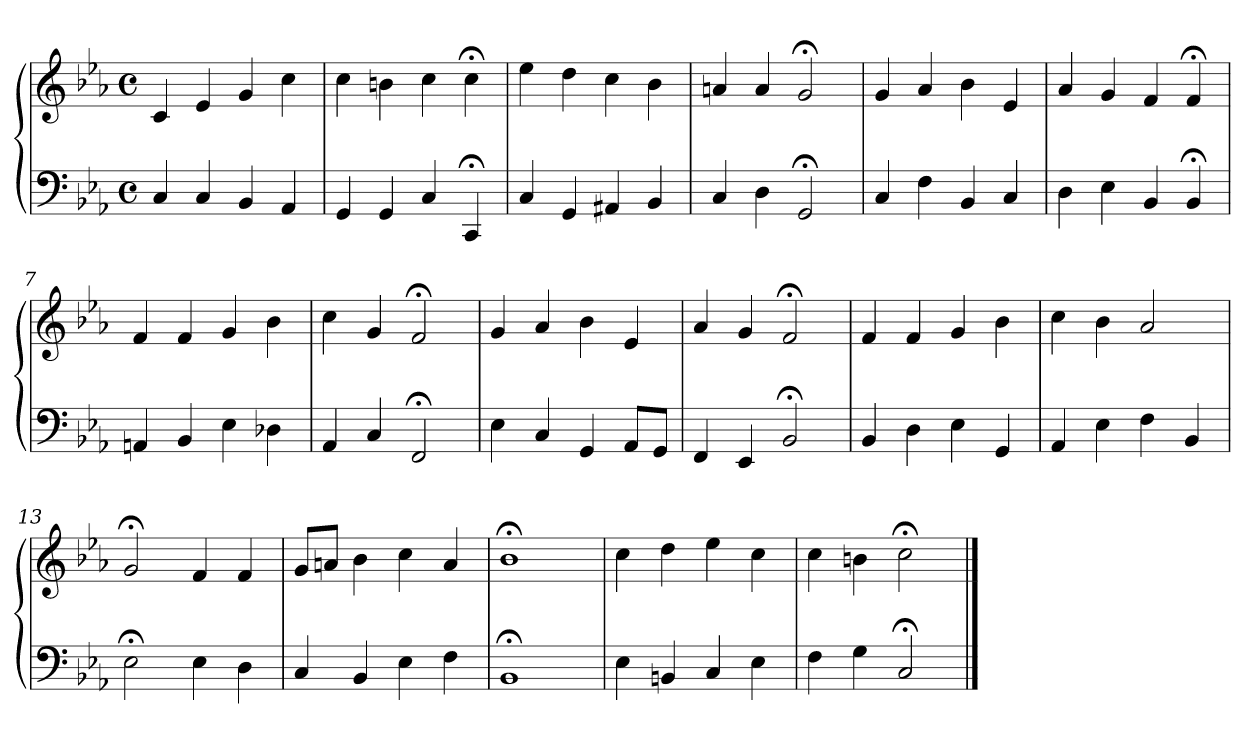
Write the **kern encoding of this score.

**kern	**kern
*part1	*part1
*staff2	*staff1
*clefF4	*clefG2
*k[b-e-a-]	*k[b-e-a-]
*M4/4	*M4/4
*met(c)	*met(c)
=1	=1
4C	4c
4C	4e-
4BB-	4g
4AA-	4cc
=2	=2
4GG	4cc
4GG	4bn
4C	4cc
4CC;<	4cc;<
=3	=3
4C	4ee-
4GG	4dd
4AA#X	4cc
4BB-	4b-
=4	=4
4C	4an
4D	4a
2GG;<	2g;<
=5	=5
4C	4g
4F	4a-
4BB-	4b-
4C	4e-
=6	=6
4D	4a-
4E-	4g
4BB-	4f
4BB-;<	4f;<
=7	=7
4AAn	4f
4BB-	4f
4E-	4g
4D-X	4b-
!!LO:LB:g=z
=8	=8
4AA-	4cc
4C	4g
2FF;<	2f;<
=9	=9
4E-	4g
4C	4a-
4GG	4b-
8AA-L	4e-
8GGJ	.
=10	=10
4FF	4a-
4EE-	4g
2BB-;<	2f;<
=11	=11
4BB-	4f
4D	4f
4E-	4g
4GG	4b-
=12	=12
4AA-	4cc
4E-	4b-
4F	2a-
4BB-	.
=13	=13
2E-;<	2g;<
4E-	4f
4D	4f
=14	=14
4C	8gL
.	8anJ
4BB-	4b-
4E-	4cc
4F	4a
=15	=15
1BB-;<	1b-;<
!!LO:LB:g=z
=16	=16
4E-	4cc
4BBn	4dd
4C	4ee-
4E-	4cc
=17	=17
4F	4cc
4G	4bn
2C;<	2cc;<
==	==
*-	*-
